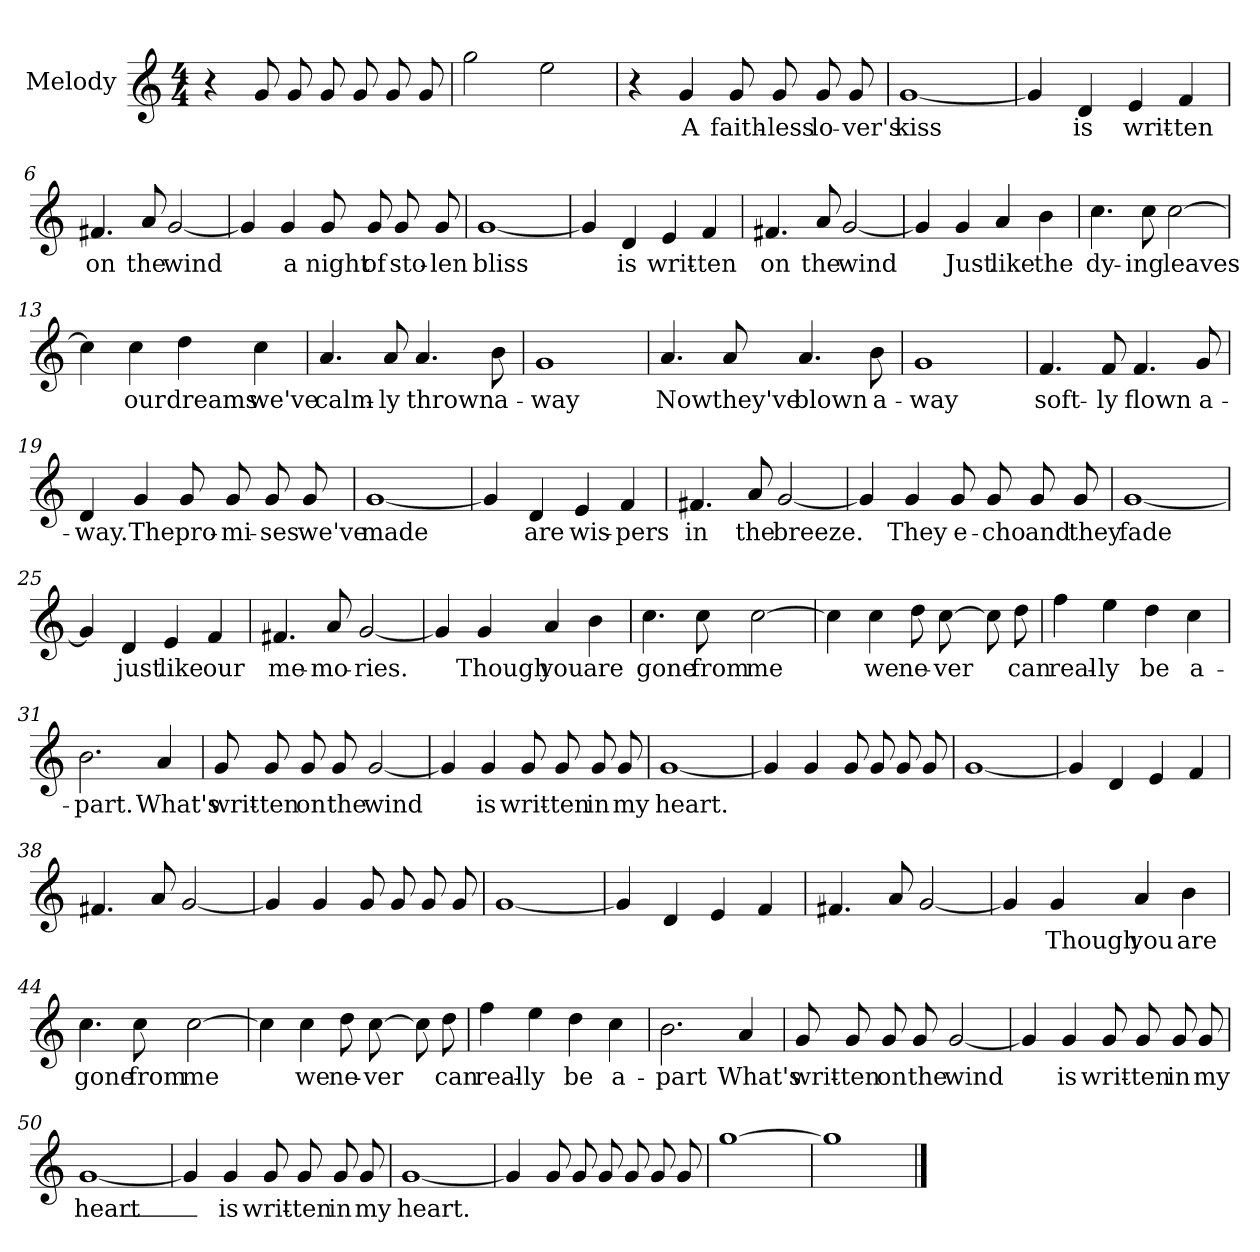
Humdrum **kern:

**kern	**text
*part1	*part1
*staff1	*staff1
*I"Melody	*
*clefG2	*
*k[]	*
*M4/4	*
=1	=1
4r	.
8g/L	.
8g/	.
8g/L	.
8g/	.
8g/L	.
8g/	.
=2	=2
2gg\	.
2ee\	.
=3	=3
4r	.
4g/	A
8g/L	faith-
8g/	less
8g/L	lo-
8g/	ver's
=4	=4
[<1g	kiss
!!LO:LB:g=z
=5	=5
4g/]	.
4d/	is
4e/	writ-
4f/	ten
=6	=6
4.f#X/	on
8a/	the
[<2g/	wind
=7	=7
4g/]	.
4g/	a
8g/L	night
8g/	of
8g/L	sto-
8g/	len
=8	=8
[<1g	bliss
!!LO:LB:g=z
=9	=9
4g/]	.
4d/	is
4e/	writ-
4f/	ten
=10	=10
4.f#X/	on
8a/	the
[<2g/	wind
=11	=11
4g/]	.
4g/	Just
4a/	like
4b\	the
=12	=12
4.cc\	dy-
8cc\	ing
[>2cc\	leaves
!!LO:LB:g=z
=13	=13
4cc\]	.
4cc\	our
4dd\	dreams
4cc\	we've
=14	=14
4.a/	calm-
8a/	ly
4.a/	thrown
8b\	a-
=15	=15
1g	way
=16	=16
4.a/	Now
8a/	they've
4.a/	blown
8b\	a-
!!LO:LB:g=z
=17	=17
1g	way
=18	=18
4.f/	soft-
8f/	ly
4.f/	flown
8g/	a-
=19	=19
4d/	way.
4g/	The
8g/L	pro-
8g/	mi-
8g/L	ses
8g/	we've
=20	=20
[<1g	made
!!LO:LB:g=z
=21	=21
4g/]	.
4d/	are
4e/	wis-
4f/	pers
=22	=22
4.f#X/	in
8a/	the
[<2g/	breeze.
=23	=23
4g/]	.
4g/	They
8g/L	e-
8g/	cho
8g/L	and
8g/	they
=24	=24
[<1g	fade
!!LO:LB:g=z
=25	=25
4g/]	.
4d/	just
4e/	like
4f/	our
=26	=26
4.f#X/	me-
8a/	mo-
[<2g/	ries.
=27	=27
4g/]	.
4g/	Though
4a/	you
4b\	are
=28	=28
4.cc\	gone
8cc\	from
[>2cc\	me
!!LO:LB:g=z
=29	=29
4cc\]	.
4cc\	we
8dd\L	ne-
[>8cc\	ver
8cc\L]	.
8dd\	can
=30	=30
4ff\	real-
4ee\	ly
4dd\	be
4cc\	a-
=31	=31
2.b\	part.
4a/	What's
=32	=32
8g/L	writ-
8g/	ten
8g/L	on
8g/	the
[<2g/	wind
!!LO:PB:g=z
=33	=33
4g/]	.
4g/	is
8g/L	writ-
8g/	ten
8g/L	in
8g/	my
=34	=34
[<1g	heart.
=35	=35
4g/]	.
4g/	.
8g/L	.
8g/	.
8g/L	.
8g/	.
=36	=36
[<1g	.
=37	=37
4g/]	.
4d/	.
4e/	.
4f/	.
!!LO:LB:g=z
=38	=38
4.f#X/	.
8a/	.
[<2g/	.
=39	=39
4g/]	.
4g/	.
8g/L	.
8g/	.
8g/L	.
8g/	.
=40	=40
[<1g	.
=41	=41
4g/]	.
4d/	.
4e/	.
4f/	.
=42	=42
4.f#X/	.
8a/	.
[<2g/	.
!!LO:LB:g=z
=43	=43
4g/]	.
4g/	Though
4a/	you
4b\	are
=44	=44
4.cc\	gone
8cc\	from
[>2cc\	me
=45	=45
4cc\]	.
4cc\	we
8dd\L	ne-
[>8cc\	ver
8cc\L]	.
8dd\	can
=46	=46
4ff\	real-
4ee\	ly
4dd\	be
4cc\	a-
!!LO:LB:g=z
=47	=47
2.b\	part
4a/	What's
=48	=48
8g/L	writ-
8g/	ten
8g/L	on
8g/	the
[<2g/	wind
=49	=49
4g/]	.
4g/	is
8g/L	writ-
8g/	ten
8g/L	in
8g/	my
=50	=50
[<1g	heart_
!!LO:LB:g=z
=51	=51
4g/]	.
4g/	is
8g/L	writ-
8g/	ten
8g/L	in
8g/	my
=52	=52
[<1g	heart.
=53	=53
4g/]	.
8g/L	.
8g/	.
8g/L	.
8g/	.
8g/L	.
8g/	.
=54	=54
[>1gg	.
=55	=55
1gg]	.
==	==
*-	*-
